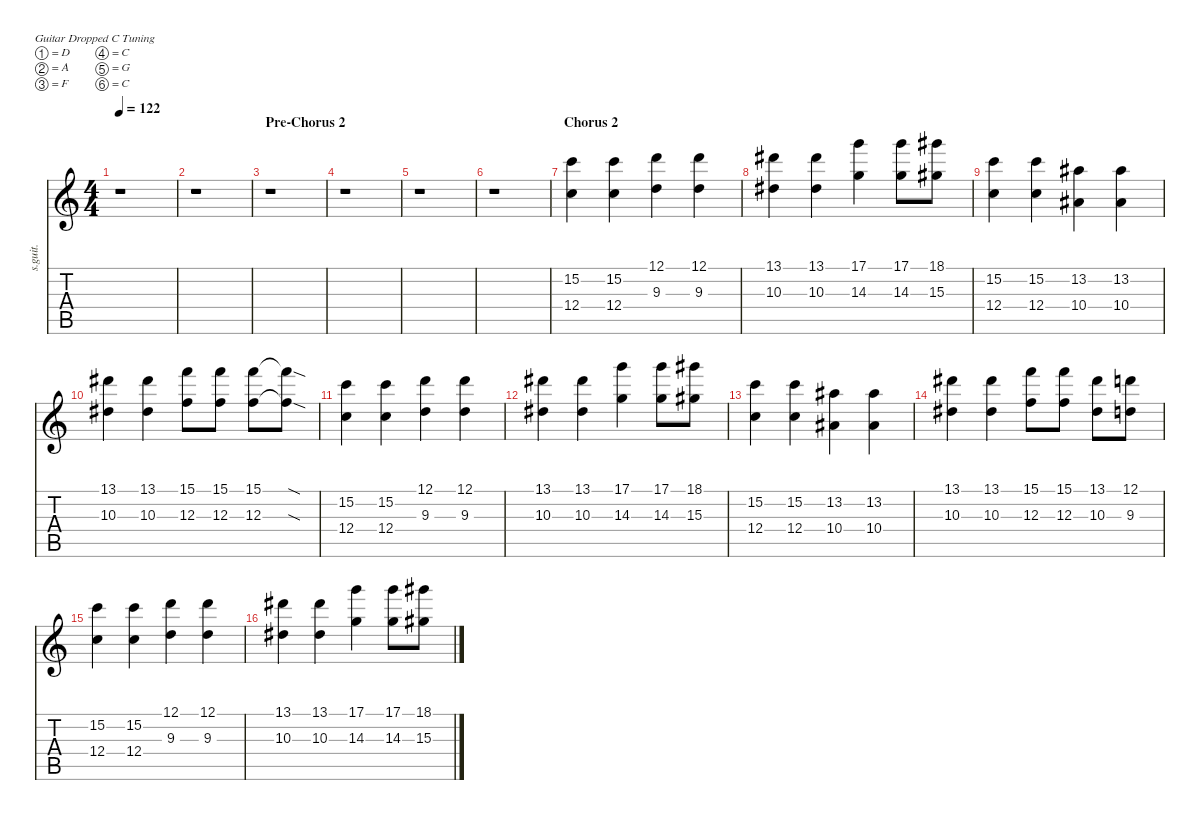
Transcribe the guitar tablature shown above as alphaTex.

\defaultSystemsLayout 4
\hideDynamics
\bracketExtendMode nobrackets
\track ("Harmonies Effect" "s.guit.") {instrument violin}
\staff {score tabs}
\tuning (D4 A3 F3 C3 G2 C2)
\displaytranspose 12
\ts (4 4)
\tempo 122
\clef g2
\ks c
r.1{dy f} |
r.1 |
\section ("" "Pre-Chorus 2")
r.1 |
r.1 |
r.1 |
r.1 |
\section ("" "Chorus 2")
(15.2 12.4).4{lyrics (0 "") lyrics (1 "") lyrics (2 "") lyrics (3 "") lyrics (4 "")} (15.2 12.4).4{lyrics (0 "") lyrics (1 "") lyrics (2 "") lyrics (3 "") lyrics (4 "")} (12.1 9.3).4{lyrics (0 "") lyrics (1 "") lyrics (2 "") lyrics (3 "") lyrics (4 "")} (12.1 9.3).4{lyrics (0 "") lyrics (1 "") lyrics (2 "") lyrics (3 "") lyrics (4 "")} |
(13.1{acc #} 10.3{acc #}).4{lyrics (0 "") lyrics (1 "") lyrics (2 "") lyrics (3 "") lyrics (4 "")} (13.1{acc #} 10.3{acc #}).4{lyrics (0 "") lyrics (1 "") lyrics (2 "") lyrics (3 "") lyrics (4 "")} (17.1 14.3).4{lyrics (0 "") lyrics (1 "") lyrics (2 "") lyrics (3 "") lyrics (4 "")} (17.1 14.3).8{lyrics (0 "") lyrics (1 "") lyrics (2 "") lyrics (3 "") lyrics (4 "")} (18.1{acc #} 15.3{acc #}).8{lyrics (0 "") lyrics (1 "") lyrics (2 "") lyrics (3 "") lyrics (4 "")} |
(15.2 12.4).4{lyrics (0 "") lyrics (1 "") lyrics (2 "") lyrics (3 "") lyrics (4 "")} (15.2 12.4).4{lyrics (0 "") lyrics (1 "") lyrics (2 "") lyrics (3 "") lyrics (4 "")} (13.2{acc #} 10.4{acc #}).4{lyrics (0 "") lyrics (1 "") lyrics (2 "") lyrics (3 "") lyrics (4 "")} (13.2{acc #} 10.4{acc #}).4{lyrics (0 "") lyrics (1 "") lyrics (2 "") lyrics (3 "") lyrics (4 "")} |
(13.1{acc #} 10.3{acc #}).4{lyrics (0 "") lyrics (1 "") lyrics (2 "") lyrics (3 "") lyrics (4 "")} (13.1{acc #} 10.3{acc #}).4{lyrics (0 "") lyrics (1 "") lyrics (2 "") lyrics (3 "") lyrics (4 "")} (15.1 12.3).8{lyrics (0 "") lyrics (1 "") lyrics (2 "") lyrics (3 "") lyrics (4 "")} (15.1 12.3).8{lyrics (0 "") lyrics (1 "") lyrics (2 "") lyrics (3 "") lyrics (4 "")} (15.1 12.3).8{lyrics (0 "") lyrics (1 "") lyrics (2 "") lyrics (3 "") lyrics (4 "")} (15.1{sod t} 12.3{sod t}).8{lyrics (0 "") lyrics (1 "") lyrics (2 "") lyrics (3 "") lyrics (4 "")} |
(15.2 12.4).4{lyrics (0 "") lyrics (1 "") lyrics (2 "") lyrics (3 "") lyrics (4 "")} (15.2 12.4).4{lyrics (0 "") lyrics (1 "") lyrics (2 "") lyrics (3 "") lyrics (4 "")} (12.1 9.3).4{lyrics (0 "") lyrics (1 "") lyrics (2 "") lyrics (3 "") lyrics (4 "")} (12.1 9.3).4{lyrics (0 "") lyrics (1 "") lyrics (2 "") lyrics (3 "") lyrics (4 "")} |
(13.1{acc #} 10.3{acc #}).4{lyrics (0 "") lyrics (1 "") lyrics (2 "") lyrics (3 "") lyrics (4 "")} (13.1{acc #} 10.3{acc #}).4{lyrics (0 "") lyrics (1 "") lyrics (2 "") lyrics (3 "") lyrics (4 "")} (17.1 14.3).4{lyrics (0 "") lyrics (1 "") lyrics (2 "") lyrics (3 "") lyrics (4 "")} (17.1 14.3).8{lyrics (0 "") lyrics (1 "") lyrics (2 "") lyrics (3 "") lyrics (4 "")} (18.1{acc #} 15.3{acc #}).8{lyrics (0 "") lyrics (1 "") lyrics (2 "") lyrics (3 "") lyrics (4 "")} |
(15.2 12.4).4{lyrics (0 "") lyrics (1 "") lyrics (2 "") lyrics (3 "") lyrics (4 "")} (15.2 12.4).4{lyrics (0 "") lyrics (1 "") lyrics (2 "") lyrics (3 "") lyrics (4 "")} (13.2{acc #} 10.4{acc #}).4{lyrics (0 "") lyrics (1 "") lyrics (2 "") lyrics (3 "") lyrics (4 "")} (13.2{acc #} 10.4{acc #}).4{lyrics (0 "") lyrics (1 "") lyrics (2 "") lyrics (3 "") lyrics (4 "")} |
(13.1{acc #} 10.3{acc #}).4{lyrics (0 "") lyrics (1 "") lyrics (2 "") lyrics (3 "") lyrics (4 "")} (13.1{acc #} 10.3{acc #}).4{lyrics (0 "") lyrics (1 "") lyrics (2 "") lyrics (3 "") lyrics (4 "")} (15.1 12.3).8{lyrics (0 "") lyrics (1 "") lyrics (2 "") lyrics (3 "") lyrics (4 "")} (15.1 12.3).8{lyrics (0 "") lyrics (1 "") lyrics (2 "") lyrics (3 "") lyrics (4 "")} (13.1{acc #} 10.3{acc #}).8{lyrics (0 "") lyrics (1 "") lyrics (2 "") lyrics (3 "") lyrics (4 "")} (12.1 9.3).8{lyrics (0 "") lyrics (1 "") lyrics (2 "") lyrics (3 "") lyrics (4 "")} |
(15.2 12.4).4{lyrics (0 "") lyrics (1 "") lyrics (2 "") lyrics (3 "") lyrics (4 "")} (15.2 12.4).4{lyrics (0 "") lyrics (1 "") lyrics (2 "") lyrics (3 "") lyrics (4 "")} (12.1 9.3).4{lyrics (0 "") lyrics (1 "") lyrics (2 "") lyrics (3 "") lyrics (4 "")} (12.1 9.3).4{lyrics (0 "") lyrics (1 "") lyrics (2 "") lyrics (3 "") lyrics (4 "")} |
(13.1{acc #} 10.3{acc #}).4{lyrics (0 "") lyrics (1 "") lyrics (2 "") lyrics (3 "") lyrics (4 "")} (13.1{acc #} 10.3{acc #}).4{lyrics (0 "") lyrics (1 "") lyrics (2 "") lyrics (3 "") lyrics (4 "")} (17.1 14.3).4{lyrics (0 "") lyrics (1 "") lyrics (2 "") lyrics (3 "") lyrics (4 "")} (17.1 14.3).8{lyrics (0 "") lyrics (1 "") lyrics (2 "") lyrics (3 "") lyrics (4 "")} (18.1{acc #} 15.3{acc #}).8{lyrics (0 "") lyrics (1 "") lyrics (2 "") lyrics (3 "") lyrics (4 "")}
